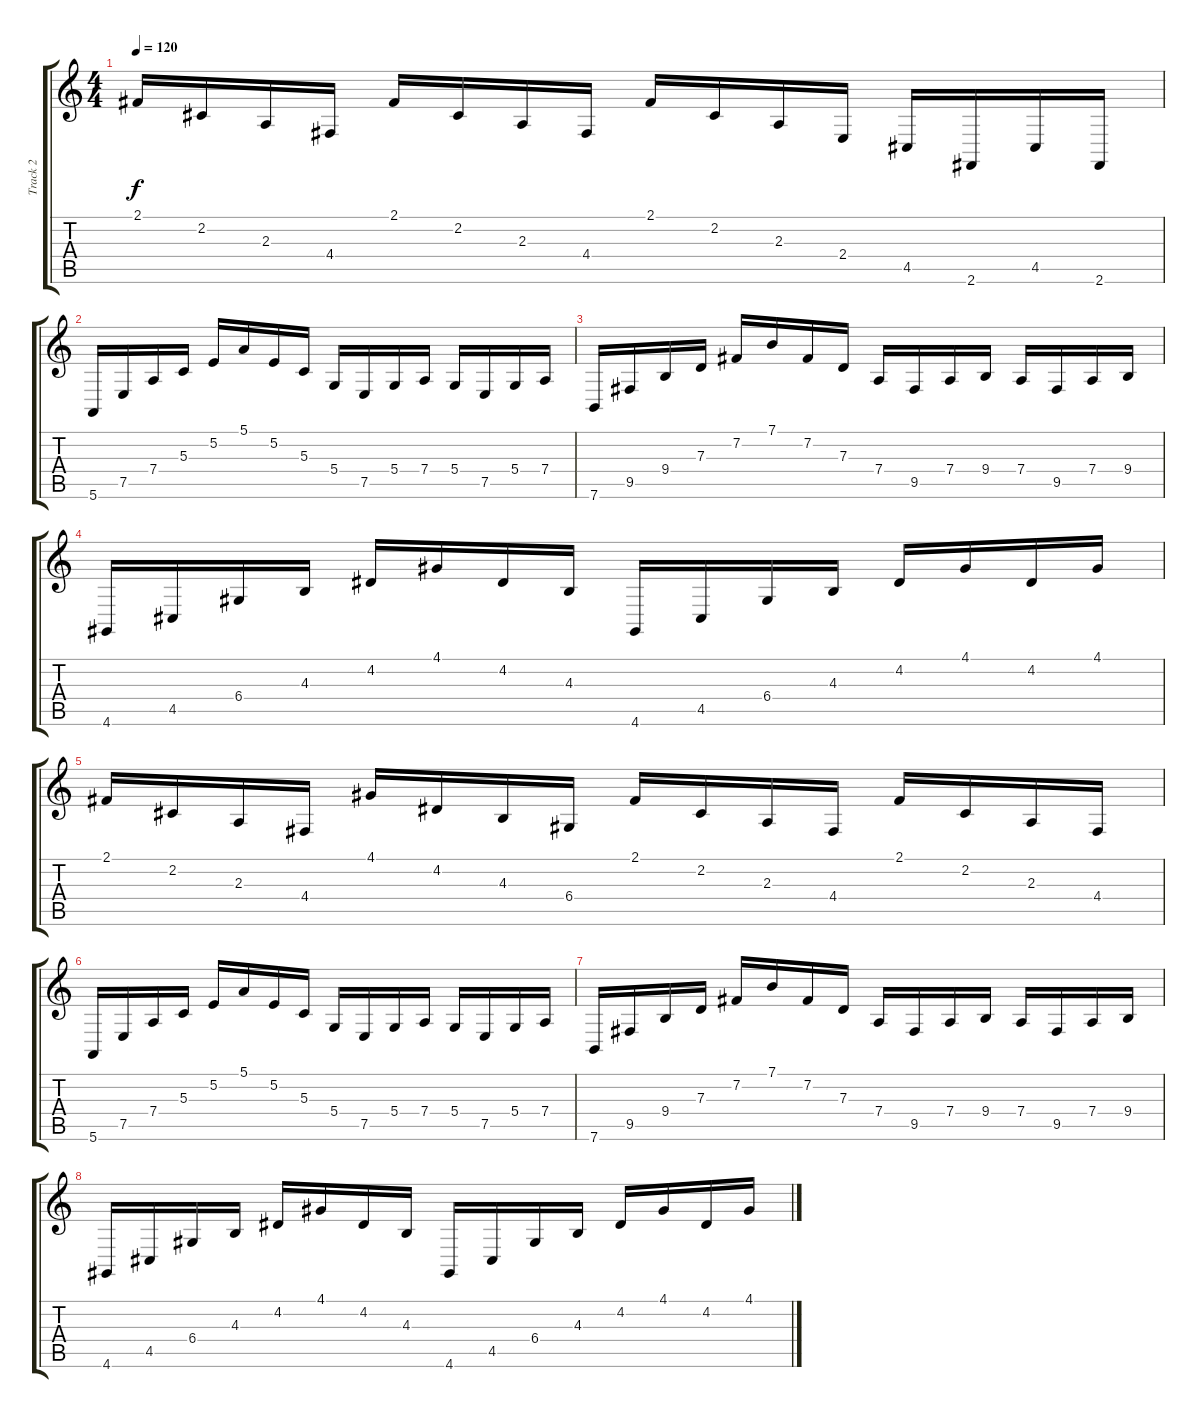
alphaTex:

\track ("Track 2" "Track 2") {instrument acousticgrandpiano}
\staff {score tabs}
\tuning (E4 B3 G3 D3 A2 E2) {hide}
\ts (4 4)
\tempo 120
\clef g2
\ks c
2.1.16{dy f} 2.2.16 2.3.16 4.4.16 2.1.16 2.2.16 2.3.16 4.4.16 2.1.16 2.2.16 2.3.16 2.4.16 4.5.16 2.6.16 4.5.16 2.6.16 |
5.6.16 7.5.16 7.4.16 5.3.16 5.2.16 5.1.16 5.2.16 5.3.16 5.4.16 7.5.16 5.4.16 7.4.16 5.4.16 7.5.16 5.4.16 7.4.16 |
7.6.16 9.5.16 9.4.16 7.3.16 7.2.16 7.1.16 7.2.16 7.3.16 7.4.16 9.5.16 7.4.16 9.4.16 7.4.16 9.5.16 7.4.16 9.4.16 |
4.6.16 4.5.16 6.4.16 4.3.16 4.2.16 4.1.16 4.2.16 4.3.16 4.6.16 4.5.16 6.4.16 4.3.16 4.2.16 4.1.16 4.2.16 4.1.16 |
2.1.16 2.2.16 2.3.16 4.4.16 4.1.16 4.2.16 4.3.16 6.4.16 2.1.16 2.2.16 2.3.16 4.4.16 2.1.16 2.2.16 2.3.16 4.4.16 |
5.6.16 7.5.16 7.4.16 5.3.16 5.2.16 5.1.16 5.2.16 5.3.16 5.4.16 7.5.16 5.4.16 7.4.16 5.4.16 7.5.16 5.4.16 7.4.16 |
7.6.16 9.5.16 9.4.16 7.3.16 7.2.16 7.1.16 7.2.16 7.3.16 7.4.16 9.5.16 7.4.16 9.4.16 7.4.16 9.5.16 7.4.16 9.4.16 |
4.6.16 4.5.16 6.4.16 4.3.16 4.2.16 4.1.16 4.2.16 4.3.16 4.6.16 4.5.16 6.4.16 4.3.16 4.2.16 4.1.16 4.2.16 4.1.16
